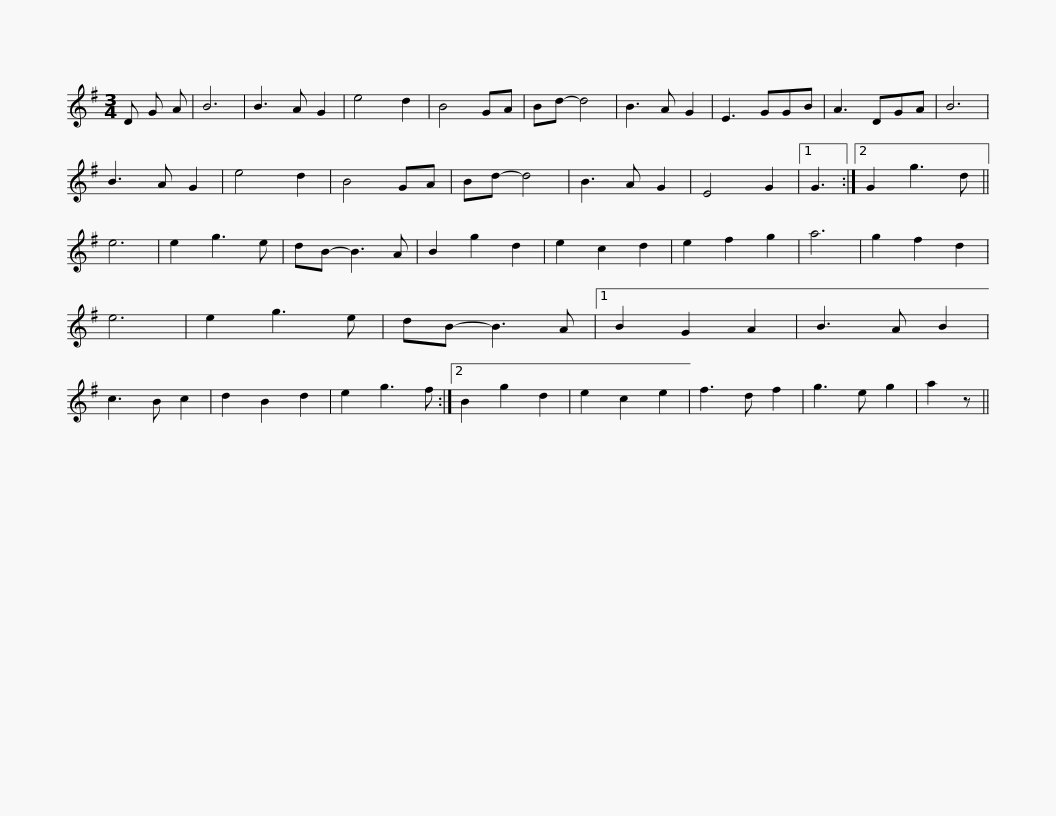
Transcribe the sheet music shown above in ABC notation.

X:1
L:1/8
M:3/4
I:linebreak $
K:G
V:1 treble
V:1
 D G A | B6 | B3 A G2 | e4 d2 | B4 GA | %5
 Bd- d4 | B3 A G2 | E3 GGB | A3 DGA | B6 | %10
 B3 A G2 | e4 d2 |$ B4 GA | Bd- d4 | B3 A G2 | %15
 E4 G2 |1 G3 :|2 G2 g3 d || e6 | e2 g3 e | %20
 dB- B3 A | B2 g2 d2 | e2 c2 d2 | e2 f2 g2 | a6 |$ %25
 g2 f2 d2 | e6 | e2 g3 e | dB- B3 A |1 B2 G2 A2 | %30
 B3 A B2 | c3 B c2 | d2 B2 d2 | e2 g3 f :|2 B2 g2 d2 | %35
 e2 c2 e2 | f3 d f2 |$ g3 e g2 | a2 z || %39
